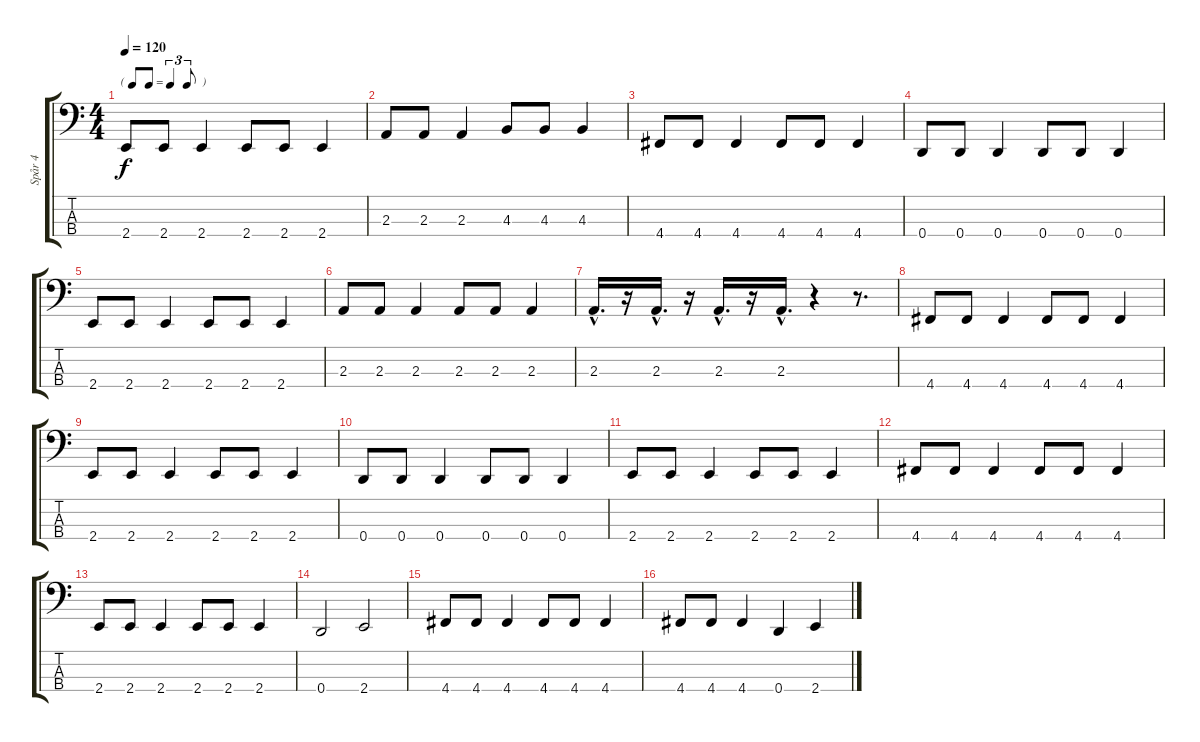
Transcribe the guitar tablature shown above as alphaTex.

\track ("Spår 4" "Spår 4") {instrument electricbassfinger}
\staff {score tabs}
\tuning (F2 C2 G1 D1) {hide}
\ts (4 4)
\tf triplet8th
\tempo 120
\clef f4
\ks c
2.4.8{dy f} 2.4.8 2.4.4 2.4.8 2.4.8 2.4.4 |
2.3.8 2.3.8 2.3.4 4.3.8 4.3.8 4.3.4 |
4.4.8 4.4.8 4.4.4 4.4.8 4.4.8 4.4.4 |
0.4.8 0.4.8 0.4.4 0.4.8 0.4.8 0.4.4 |
2.4.8 2.4.8 2.4.4 2.4.8 2.4.8 2.4.4 |
2.3.8 2.3.8 2.3.4 2.3.8 2.3.8 2.3.4 |
2.3{hac}.16{d} r.16 2.3{hac}.16{d} r.16 2.3{hac}.16{d} r.16 2.3{hac}.16{d} r.4 r.8{d} |
4.4.8 4.4.8 4.4.4 4.4.8 4.4.8 4.4.4 |
2.4.8 2.4.8 2.4.4 2.4.8 2.4.8 2.4.4 |
0.4.8 0.4.8 0.4.4 0.4.8 0.4.8 0.4.4 |
2.4.8 2.4.8 2.4.4 2.4.8 2.4.8 2.4.4 |
4.4.8 4.4.8 4.4.4 4.4.8 4.4.8 4.4.4 |
2.4.8 2.4.8 2.4.4 2.4.8 2.4.8 2.4.4 |
0.4.2 2.4.2 |
4.4.8 4.4.8 4.4.4 4.4.8 4.4.8 4.4.4 |
4.4.8 4.4.8 4.4.4 0.4.4 2.4.4
